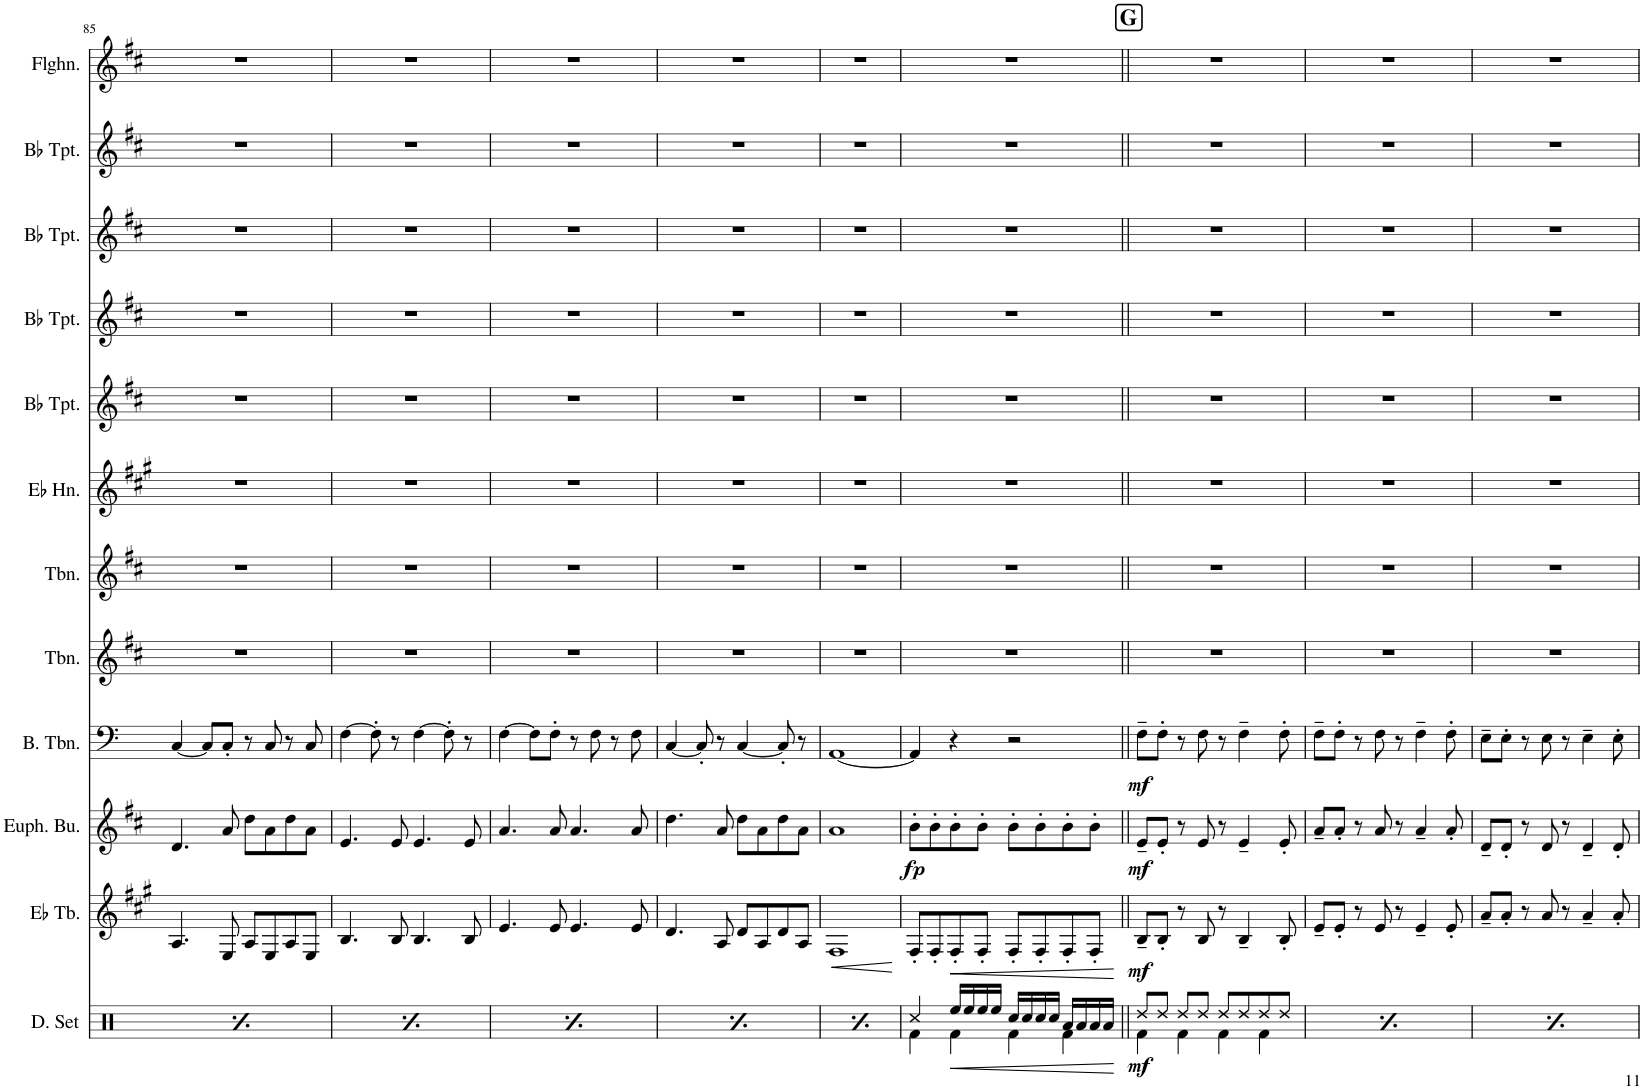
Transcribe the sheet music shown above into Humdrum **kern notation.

**kern	**dynam	**kern	**dynam	**kern	**dynam	**kern	**dynam	**kern	**kern	**kern	**kern	**kern	**kern	**kern	**kern
*part12	*part12	*part11	*part11	*part10	*part10	*part9	*part9	*part8	*part7	*part6	*part5	*part4	*part3	*part2	*part1
*staff12	*staff12	*staff11	*staff11	*staff10	*staff10	*staff9	*staff9	*staff8	*staff7	*staff6	*staff5	*staff4	*staff3	*staff2	*staff1
*I"Drumset	*	*I"Eb Tuba	*	*I"Euphonium	*	*I"Bass Trombone	*	*I"Trombone	*I"Trombone	*I"Horn in Eb	*I"Bb Trumpet	*I"Bb Trumpet	*I"Bb Trumpet	*I"Bb Trumpet	*I"Flugelhorn
*I'D. Set	*	*I'Eb Tb.	*	*	*	*I'B. Tbn.	*	*I'Tbn.	*I'Tbn.	*	*I'Bb Tpt.	*I'Bb Tpt.	*I'Bb Tpt.	*I'Bb Tpt.	*I'Flghn.
!!LO:PB:g=z
*clefX	*	*clefG2	*	*clefG2	*	*clefF4	*	*clefG2	*clefG2	*clefG2	*clefG2	*clefG2	*clefG2	*clefG2	*clefG2
*	*	*Trd12c21	*	*Trd8c14	*	*	*	*Trd8c14	*Trd8c14	*Trd5c9	*Trd1c2	*Trd1c2	*Trd1c2	*Trd1c2	*Trd1c2
*k[]	*	*k[f#c#g#]	*	*k[f#c#]	*	*k[]	*	*k[f#c#]	*k[f#c#]	*k[f#c#g#]	*k[f#c#]	*k[f#c#]	*k[f#c#]	*k[f#c#]	*k[f#c#]
*M4/4	*	*M4/4	*	*M4/4	*	*M4/4	*	*M4/4	*M4/4	*M4/4	*M4/4	*M4/4	*M4/4	*M4/4	*M4/4
*met(c)	*	*met(c)	*	*met(c)	*	*met(c)	*	*met(c)	*met(c)	*met(c)	*met(c)	*met(c)	*met(c)	*met(c)	*met(c)
=85	=85	=85	=85	=85	=85	=85	=85	=85	=85	=85	=85	=85	=85	=85	=85
*^	*	*	*	*	*	*	*	*	*	*	*	*	*	*	*
!	!	!LO:DY:b	!	!	!	!	!	!	!	!	!	!	!	!	!	!
8Rdd^/L	4.Rf\	mf	4.A/	.	4.d/	.	[4C/	.	1r	1r	1r	1r	1r	1r	1r	1r
8Rdd/	.	.	.	.	.	.	.	.	.	.	.	.	.	.	.	.
8Rdd^/	.	.	.	.	.	.	8C/L]	.	.	.	.	.	.	.	.	.
8Rdd/J	8Rf\	.	8E/	.	8a/	.	8C'/J	.	.	.	.	.	.	.	.	.
8Rdd^/L	4.Rf\	.	8A/L	.	8dd\L	.	8r	.	.	.	.	.	.	.	.	.
8Rdd/	.	.	8E/	.	8a\	.	8C/	.	.	.	.	.	.	.	.	.
8Rdd^/	.	.	8A/	.	8dd\	.	8r	.	.	.	.	.	.	.	.	.
8Rdd/J	8Rf\	.	8E/J	.	8a\J	.	8C/	.	.	.	.	.	.	.	.	.
=86	=86	=86	=86	=86	=86	=86	=86	=86	=86	=86	=86	=86	=86	=86	=86	=86
!	!	!LO:DY:b	!	!	!	!	!	!	!	!	!	!	!	!	!	!
8Rdd^/L	4.Rf\	mf	4.B/	.	4.e/	.	[4F\	.	1r	1r	1r	1r	1r	1r	1r	1r
8Rdd/	.	.	.	.	.	.	.	.	.	.	.	.	.	.	.	.
8Rdd^/	.	.	.	.	.	.	8F'\]	.	.	.	.	.	.	.	.	.
8Rdd/J	8Rf\	.	8B/	.	8e/	.	8r	.	.	.	.	.	.	.	.	.
8Rdd^/L	4.Rf\	.	4.B/	.	4.e/	.	[4F\	.	.	.	.	.	.	.	.	.
8Rdd/	.	.	.	.	.	.	.	.	.	.	.	.	.	.	.	.
8Rdd^/	.	.	.	.	.	.	8F'\]	.	.	.	.	.	.	.	.	.
8Rdd/J	8Rf\	.	8B/	.	8e/	.	8r	.	.	.	.	.	.	.	.	.
=87	=87	=87	=87	=87	=87	=87	=87	=87	=87	=87	=87	=87	=87	=87	=87	=87
!	!	!LO:DY:b	!	!	!	!	!	!	!	!	!	!	!	!	!	!
8Rdd^/L	4.Rf\	mf	4.e/	.	4.a/	.	[4F\	.	1r	1r	1r	1r	1r	1r	1r	1r
8Rdd/	.	.	.	.	.	.	.	.	.	.	.	.	.	.	.	.
8Rdd^/	.	.	.	.	.	.	8F\L]	.	.	.	.	.	.	.	.	.
8Rdd/J	8Rf\	.	8e/	.	8a/	.	8F'\J	.	.	.	.	.	.	.	.	.
8Rdd^/L	4.Rf\	.	4.e/	.	4.a/	.	8r	.	.	.	.	.	.	.	.	.
8Rdd/	.	.	.	.	.	.	8F\	.	.	.	.	.	.	.	.	.
8Rdd^/	.	.	.	.	.	.	8r	.	.	.	.	.	.	.	.	.
8Rdd/J	8Rf\	.	8e/	.	8a/	.	8F\	.	.	.	.	.	.	.	.	.
=88	=88	=88	=88	=88	=88	=88	=88	=88	=88	=88	=88	=88	=88	=88	=88	=88
!	!	!LO:DY:b	!	!	!	!	!	!	!	!	!	!	!	!	!	!
8Rdd^/L	4.Rf\	mf	4.d/	.	4.dd\	.	[4C/	.	1r	1r	1r	1r	1r	1r	1r	1r
8Rdd/	.	.	.	.	.	.	.	.	.	.	.	.	.	.	.	.
8Rdd^/	.	.	.	.	.	.	8C'/]	.	.	.	.	.	.	.	.	.
8Rdd/J	8Rf\	.	8A/	.	8a/	.	8r	.	.	.	.	.	.	.	.	.
8Rdd^/L	4.Rf\	.	8d/L	.	8dd\L	.	[4C/	.	.	.	.	.	.	.	.	.
8Rdd/	.	.	8A/	.	8a\	.	.	.	.	.	.	.	.	.	.	.
8Rdd^/	.	.	8d/	.	8dd\	.	8C'/]	.	.	.	.	.	.	.	.	.
8Rdd/J	8Rf\	.	8A/J	.	8a\J	.	8r	.	.	.	.	.	.	.	.	.
=89	=89	=89	=89	=89	=89	=89	=89	=89	=89	=89	=89	=89	=89	=89	=89	=89
!	!	!LO:DY:b	!	!LO:HP:b	!	!	!	!	!	!	!	!	!	!	!	!
8Rdd^/L	4.Rf\	mf	1F#	<	1a	.	[1AA	.	1r	1r	1r	1r	1r	1r	1r	1r
8Rdd/	.	.	.	.	.	.	.	.	.	.	.	.	.	.	.	.
8Rdd^/	.	.	.	.	.	.	.	.	.	.	.	.	.	.	.	.
8Rdd/J	8Rf\	.	.	.	.	.	.	.	.	.	.	.	.	.	.	.
8Rdd^/L	4.Rf\	.	.	.	.	.	.	.	.	.	.	.	.	.	.	.
8Rdd/	.	.	.	.	.	.	.	.	.	.	.	.	.	.	.	.
8Rdd^/	.	.	.	.	.	.	.	.	.	.	.	.	.	.	.	.
8Rdd/J	8Rf\	.	.	.	.	.	.	.	.	.	.	.	.	.	.	.
*v	*v	*	*	*	*	*	*	*	*	*	*	*	*	*	*	*
.	.	.	[	.	.	.	.	.	.	.	.	.	.	.	.
=90	=90	=90	=90	=90	=90	=90	=90	=90	=90	=90	=90	=90	=90	=90	=90
*^	*	*	*	*	*	*	*	*	*	*	*	*	*	*	*
!	!	!	!	!	!	!LO:DY:b	!	!	!	!	!	!	!	!	!	!
4Rcc/	4Rf\	.	8F#'/L	.	8b'\L	fp	4AA/]	.	1r	1r	1r	1r	1r	1r	1r	1r
.	.	.	8F#'/	.	8b'\	.	.	.	.	.	.	.	.	.	.	.
!	!	!LO:HP:b	!	!LO:HP:b	!	!	!	!	!	!	!	!	!	!	!	!
4Rf\	16Ree/LL	<	8F#'/	<	8b'\	.	4r	.	.	.	.	.	.	.	.	.
.	16Ree/	.	.	.	.	.	.	.	.	.	.	.	.	.	.	.
.	16Ree/	.	8F#'/J	.	8b'\J	.	.	.	.	.	.	.	.	.	.	.
.	16Ree/JJ	.	.	.	.	.	.	.	.	.	.	.	.	.	.	.
16Rcc/LL	4Rf\	.	8F#'/L	.	8b'\L	.	2r	.	.	.	.	.	.	.	.	.
16Rcc/	.	.	.	.	.	.	.	.	.	.	.	.	.	.	.	.
16Rcc/	.	.	8F#'/	.	8b'\	.	.	.	.	.	.	.	.	.	.	.
16Rcc/JJ	.	.	.	.	.	.	.	.	.	.	.	.	.	.	.	.
16Ra/LL	4Rf\	.	8F#'/	.	8b'\	.	.	.	.	.	.	.	.	.	.	.
16Ra/	.	.	.	.	.	.	.	.	.	.	.	.	.	.	.	.
16Ra/	.	.	8F#'/J	.	8b'\J	.	.	.	.	.	.	.	.	.	.	.
16Ra/JJ	.	.	.	.	.	.	.	.	.	.	.	.	.	.	.	.
*v	*v	*	*	*	*	*	*	*	*	*	*	*	*	*	*	*
.	[	.	[	.	.	.	.	.	.	.	.	.	.	.	.
!!LO:REH:place=s1:a:B:cj:fs=14:t=G
=91||	=91||	=91||	=91||	=91||	=91||	=91||	=91||	=91||	=91||	=91||	=91||	=91||	=91||	=91||	=91||
*^	*	*	*	*	*	*	*	*	*	*	*	*	*	*	*
!	!	!LO:DY:b	!	!LO:DY:b	!	!LO:DY:b	!	!LO:DY:b	!	!	!	!	!	!	!	!
4Rf\	8Rdd/L	mf	8B~/L	mf	8e~/L	mf	8F~\L	mf	1r	1r	1r	1r	1r	1r	1r	1r
.	8Rdd/J	.	8B'/J	.	8e'/J	.	8F'\J	.	.	.	.	.	.	.	.	.
8Rdd/L	4Rf\	.	8r	.	8r	.	8r	.	.	.	.	.	.	.	.	.
8Rdd/J	.	.	8B/	.	8e/	.	8F\	.	.	.	.	.	.	.	.	.
8Rdd/L	4Rf\	.	8r	.	8r	.	8r	.	.	.	.	.	.	.	.	.
8Rdd/	.	.	4B~/	.	4e~/	.	4F~\	.	.	.	.	.	.	.	.	.
8Rdd/	4Rf\	.	.	.	.	.	.	.	.	.	.	.	.	.	.	.
8Rdd/J	.	.	8B'/	.	8e'/	.	8F'\	.	.	.	.	.	.	.	.	.
=92	=92	=92	=92	=92	=92	=92	=92	=92	=92	=92	=92	=92	=92	=92	=92	=92
!	!	!LO:DY:b	!	!	!	!	!	!	!	!	!	!	!	!	!	!
4Rf\	8Rdd/L	mf	8e~/L	.	8a~/L	.	8F~\L	.	1r	1r	1r	1r	1r	1r	1r	1r
.	8Rdd/J	.	8e'/J	.	8a'/J	.	8F'\J	.	.	.	.	.	.	.	.	.
8Rdd/L	4Rf\	.	8r	.	8r	.	8r	.	.	.	.	.	.	.	.	.
8Rdd/J	.	.	8e/	.	8a/	.	8F\	.	.	.	.	.	.	.	.	.
8Rdd/L	4Rf\	.	8r	.	8r	.	8r	.	.	.	.	.	.	.	.	.
8Rdd/	.	.	4e~/	.	4a~/	.	4F~\	.	.	.	.	.	.	.	.	.
8Rdd/	4Rf\	.	.	.	.	.	.	.	.	.	.	.	.	.	.	.
8Rdd/J	.	.	8e'/	.	8a'/	.	8F'\	.	.	.	.	.	.	.	.	.
=93	=93	=93	=93	=93	=93	=93	=93	=93	=93	=93	=93	=93	=93	=93	=93	=93
!	!	!LO:DY:b	!	!	!	!	!	!	!	!	!	!	!	!	!	!
4Rf\	8Rdd/L	mf	8a~/L	.	8d~/L	.	8E~\L	.	1r	1r	1r	1r	1r	1r	1r	1r
.	8Rdd/J	.	8a'/J	.	8d'/J	.	8E'\J	.	.	.	.	.	.	.	.	.
8Rdd/L	4Rf\	.	8r	.	8r	.	8r	.	.	.	.	.	.	.	.	.
8Rdd/J	.	.	8a/	.	8d/	.	8E\	.	.	.	.	.	.	.	.	.
8Rdd/L	4Rf\	.	8r	.	8r	.	8r	.	.	.	.	.	.	.	.	.
8Rdd/	.	.	4a~/	.	4d~/	.	4E~\	.	.	.	.	.	.	.	.	.
8Rdd/	4Rf\	.	.	.	.	.	.	.	.	.	.	.	.	.	.	.
8Rdd/J	.	.	8a'/	.	8d'/	.	8E'\	.	.	.	.	.	.	.	.	.
*v	*v	*	*	*	*	*	*	*	*	*	*	*	*	*	*	*
=	=	=	=	=	=	=	=	=	=	=	=	=	=	=	=
*-	*-	*-	*-	*-	*-	*-	*-	*-	*-	*-	*-	*-	*-	*-	*-
